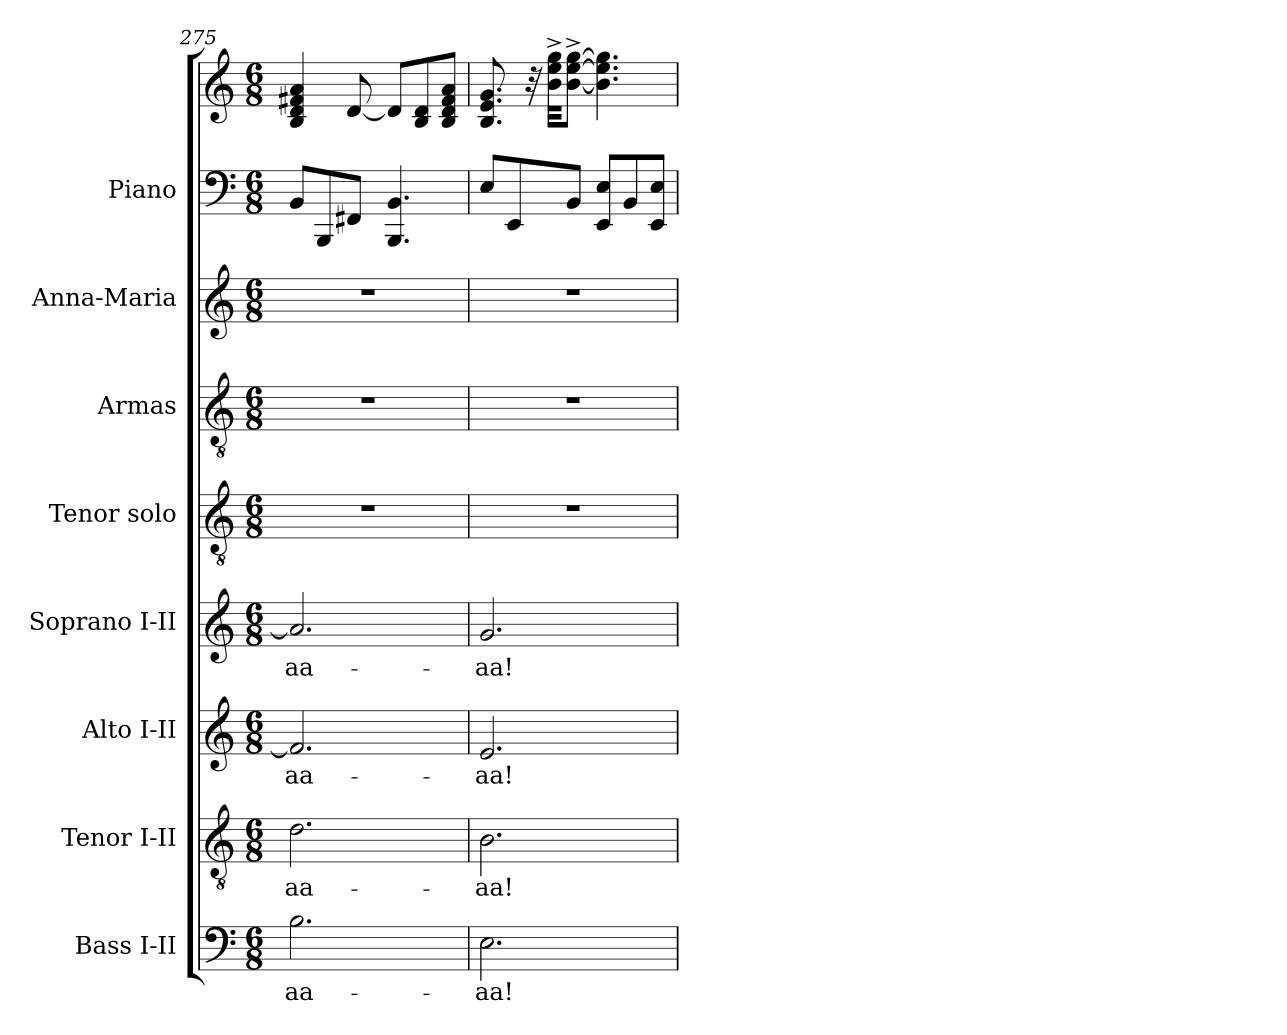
**kern	**text	**kern	**text	**kern	**text	**kern	**text	**kern	**kern	**kern	**kern	**kern
*part8	*part8	*part7	*part7	*part6	*part6	*part5	*part5	*part4	*part3	*part2	*part1	*part1
*staff9	*staff9	*staff8	*staff8	*staff7	*staff7	*staff6	*staff6	*staff5	*staff4	*staff3	*staff2	*staff1
*I"Bass I-II	*	*I"Tenor I-II	*	*I"Alto I-II	*	*I"Soprano I-II	*	*I"Tenor solo	*I"Armas	*I"Anna-Maria	*I"Piano	*
*I'B.	*	*I'T.	*	*I'A.	*	*I'S.	*	*I'T. Solo	*I'Armas	*I'A-M	*I'Pno.	*
*clefF4	*	*clefGv2	*	*clefG2	*	*clefG2	*	*clefGv2	*clefGv2	*clefG2	*clefF4	*clefG2
*	*	*ITrd7c12	*	*	*	*	*	*ITrd7c12	*ITrd7c12	*	*	*
*k[]	*	*k[]	*	*k[]	*	*k[]	*	*k[]	*k[]	*k[]	*k[]	*k[]
*C:	*	*C:	*	*C:	*	*C:	*	*C:	*C:	*C:	*C:	*C:
*M6/8	*	*M6/8	*	*M6/8	*	*M6/8	*	*M6/8	*M6/8	*M6/8	*M6/8	*M6/8
=275	=275	=275	=275	=275	=275	=275	=275	=275	=275	=275	=275	=275
!	!LO:LY:b:color=#000000	!	!	!	!	!	!	!	!	!	!	!
!	!	!	!LO:LY:b:color=#000000	!	!	!	!	!	!	!	!	!
!	!	!	!	!	!LO:LY:b:color=#000000	!	!	!	!	!	!	!
!	!	!	!	!	!	!	!LO:LY:b:color=#000000	!LO:N:vis=1	!LO:N:vis=1	!LO:N:vis=1	!	!
2.Bi\	-aa-	2.Di\	-aa-	2.f#i/]	-aa-	2.ai/]	-aa-	2.r	2.r	2.r	8BBi/L	4Bi/ 4di 4f#Xi 4ai
.	.	.	.	.	.	.	.	.	.	.	8BBBi/	.
.	.	.	.	.	.	.	.	.	.	.	8FF#Xi/J	[<8di/
.	.	.	.	.	.	.	.	.	.	.	4.BBBi/ 4.BBi	8di/L]
.	.	.	.	.	.	.	.	.	.	.	.	8Bi/ 8di
.	.	.	.	.	.	.	.	.	.	.	.	8Bi/ 8di 8f#i 8aiJ
!!LO:PB:g=z
=276	=276	=276	=276	=276	=276	=276	=276	=276	=276	=276	=276	=276
!	!LO:LY:b:color=#000000	!	!	!	!	!	!	!	!	!	!	!
!	!	!	!LO:LY:b:color=#000000	!	!	!	!	!	!	!	!	!
!	!	!	!	!	!LO:LY:b:color=#000000	!	!	!	!	!	!	!
!	!	!	!	!	!	!	!LO:LY:b:color=#000000	!LO:N:vis=1	!LO:N:vis=1	!LO:N:vis=1	!	!
2.Ei\	-aa!-	2.BBi\	-aa!-	2.ei/	-aa!-	2.gi/	-aa!-	2.r	2.r	2.r	8Ei/L	8.Bi/ 8.ei 8.gi
.	.	.	.	.	.	.	.	.	.	.	8EEi/	.
.	.	.	.	.	.	.	.	.	.	.	.	32r
.	.	.	.	.	.	.	.	.	.	.	.	32bi\^ 32eei^ 32ggi^KKL
.	.	.	.	.	.	.	.	.	.	.	8BBi/J	[<8bi\^ [>8eei^ [>8ggi^J
.	.	.	.	.	.	.	.	.	.	.	8EEi/ 8EiL	4.bi\] 4.eei] 4.ggi]
.	.	.	.	.	.	.	.	.	.	.	8BBi/	.
.	.	.	.	.	.	.	.	.	.	.	8EEi/ 8EiJ	.
=	=	=	=	=	=	=	=	=	=	=	=	=
*-	*-	*-	*-	*-	*-	*-	*-	*-	*-	*-	*-	*-
